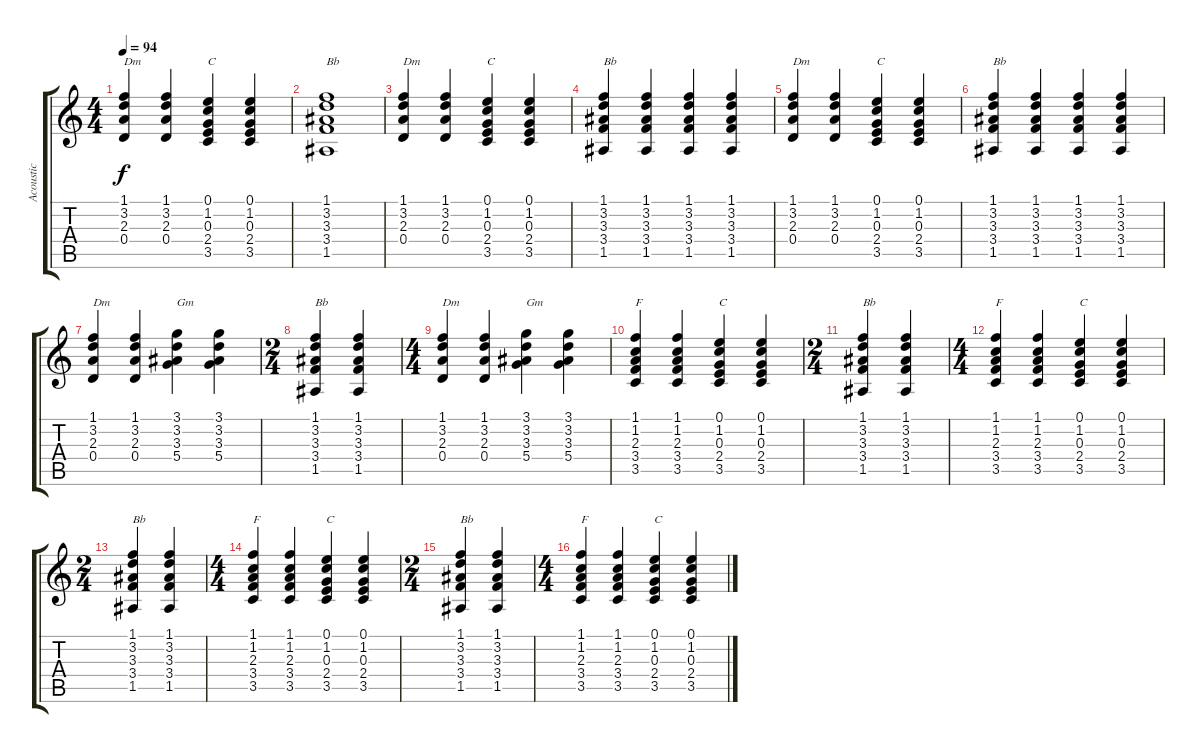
\track ("Acoustic" "Acoustic") {instrument acousticguitarsteel}
\staff {score tabs}
\tuning (E4 B3 G3 D3 A2 E2) {hide}
\ts (4 4)
\tempo 94
\clef g2
\ks c
(1.1 3.2 2.3 0.4).4{txt "Dm" dy f} (1.1 3.2 2.3 0.4).4 (0.1 1.2 0.3 2.4 3.5).4{txt "C"} (0.1 1.2 0.3 2.4 3.5).4 |
(1.1 3.2 3.3 3.4 1.5).1{txt "Bb"} |
(1.1 3.2 2.3 0.4).4{txt "Dm"} (1.1 3.2 2.3 0.4).4 (0.1 1.2 0.3 2.4 3.5).4{txt "C"} (0.1 1.2 0.3 2.4 3.5).4 |
(1.1 3.2 3.3 3.4 1.5).4{txt "Bb"} (1.1 3.2 3.3 3.4 1.5).4 (1.1 3.2 3.3 3.4 1.5).4 (1.1 3.2 3.3 3.4 1.5).4 |
(1.1 3.2 2.3 0.4).4{txt "Dm"} (1.1 3.2 2.3 0.4).4 (0.1 1.2 0.3 2.4 3.5).4{txt "C"} (0.1 1.2 0.3 2.4 3.5).4 |
(1.1 3.2 3.3 3.4 1.5).4{txt "Bb"} (1.1 3.2 3.3 3.4 1.5).4 (1.1 3.2 3.3 3.4 1.5).4 (1.1 3.2 3.3 3.4 1.5).4 |
(1.1 3.2 2.3 0.4).4{txt "Dm"} (1.1 3.2 2.3 0.4).4 (3.1 3.2 3.3 5.4).4{txt "Gm"} (3.1 3.2 3.3 5.4).4 |
\ts (2 4)
(1.1 3.2 3.3 3.4 1.5).4{txt "Bb"} (1.1 3.2 3.3 3.4 1.5).4 |
\ts (4 4)
(1.1 3.2 2.3 0.4).4{txt "Dm"} (1.1 3.2 2.3 0.4).4 (3.1 3.2 3.3 5.4).4{txt "Gm"} (3.1 3.2 3.3 5.4).4 |
(1.1 1.2 2.3 3.4 3.5).4{txt "F"} (1.1 1.2 2.3 3.4 3.5).4 (0.1 1.2 0.3 2.4 3.5).4{txt "C"} (0.1 1.2 0.3 2.4 3.5).4 |
\ts (2 4)
(1.1 3.2 3.3 3.4 1.5).4{txt "Bb"} (1.1 3.2 3.3 3.4 1.5).4 |
\ts (4 4)
(1.1 1.2 2.3 3.4 3.5).4{txt "F"} (1.1 1.2 2.3 3.4 3.5).4 (0.1 1.2 0.3 2.4 3.5).4{txt "C"} (0.1 1.2 0.3 2.4 3.5).4 |
\ts (2 4)
(1.1 3.2 3.3 3.4 1.5).4{txt "Bb"} (1.1 3.2 3.3 3.4 1.5).4 |
\ts (4 4)
(1.1 1.2 2.3 3.4 3.5).4{txt "F"} (1.1 1.2 2.3 3.4 3.5).4 (0.1 1.2 0.3 2.4 3.5).4{txt "C"} (0.1 1.2 0.3 2.4 3.5).4 |
\ts (2 4)
(1.1 3.2 3.3 3.4 1.5).4{txt "Bb"} (1.1 3.2 3.3 3.4 1.5).4 |
\ts (4 4)
(1.1 1.2 2.3 3.4 3.5).4{txt "F"} (1.1 1.2 2.3 3.4 3.5).4 (0.1 1.2 0.3 2.4 3.5).4{txt "C"} (0.1 1.2 0.3 2.4 3.5).4
